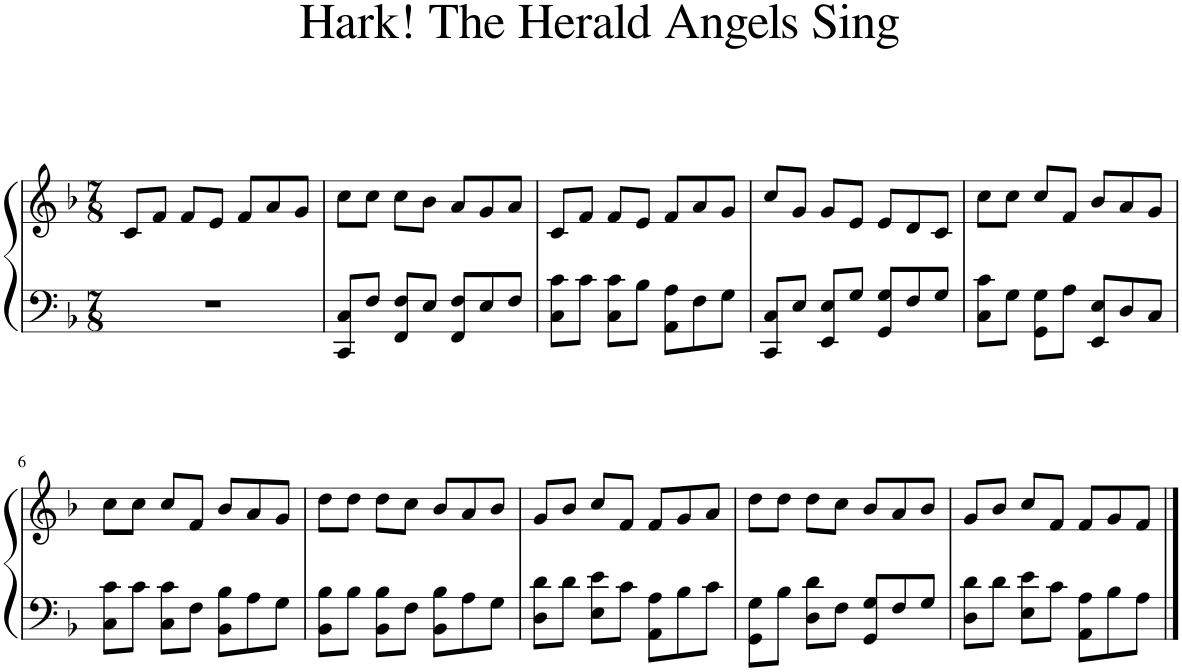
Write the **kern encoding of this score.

**kern	**kern
*part1	*part1
*staff2	*staff1
*I"Piano	*
*I'Pno.	*
*clefF4	*clefG2
*k[b-]	*k[b-]
*M7/8	*M7/8
=1	=1
2..r	8c/L
.	8f/J
.	8f/L
.	8e/J
.	8f/L
.	8a/
.	8g/J
=2	=2
8CC/ 8C/L	8cc\L
8F/J	8cc\J
8FF/ 8F/L	8cc\L
8E/J	8b-\J
8FF/ 8F/L	8a/L
8E/	8g/
8F/J	8a/J
=3	=3
8C\ 8c\L	8c/L
8c\J	8f/J
8C\ 8c\L	8f/L
8B-\J	8e/J
8AA\ 8A\L	8f/L
8F\	8a/
8G\J	8g/J
=4	=4
8CC/ 8C/L	8cc/L
8E/J	8g/J
8EE/ 8E/L	8g/L
8G/J	8e/J
8GG/ 8G/L	8e/L
8F/	8d/
8G/J	8c/J
=5	=5
8C\ 8c\L	8cc\L
8G\J	8cc\J
8GG\ 8G\L	8cc/L
8A\J	8f/J
8EE/ 8E/L	8b-/L
8D/	8a/
8C/J	8g/J
!!LO:LB:g=z
=6	=6
8C\ 8c\L	8cc\L
8c\J	8cc\J
8C\ 8c\L	8cc/L
8F\J	8f/J
8BB-\ 8B-\L	8b-/L
8A\	8a/
8G\J	8g/J
=7	=7
8BB-\ 8B-\L	8dd\L
8B-\J	8dd\J
8BB-\ 8B-\L	8dd\L
8F\J	8cc\J
8BB-\ 8B-\L	8b-/L
8A\	8a/
8G\J	8b-/J
=8	=8
8D\ 8d\L	8g/L
8d\J	8b-/J
8E\ 8e\L	8cc/L
8c\J	8f/J
8AA\ 8A\L	8f/L
8B-\	8g/
8c\J	8a/J
=9	=9
8GG\ 8G\L	8dd\L
8B-\J	8dd\J
8D\ 8d\L	8dd\L
8F\J	8cc\J
8GG/ 8G/L	8b-/L
8F/	8a/
8G/J	8b-/J
=10	=10
8D\ 8d\L	8g/L
8d\J	8b-/J
8E\ 8e\L	8cc/L
8c\J	8f/J
8AA\ 8A\L	8f/L
8B-\	8g/
8A\J	8f/J
==	==
*-	*-
